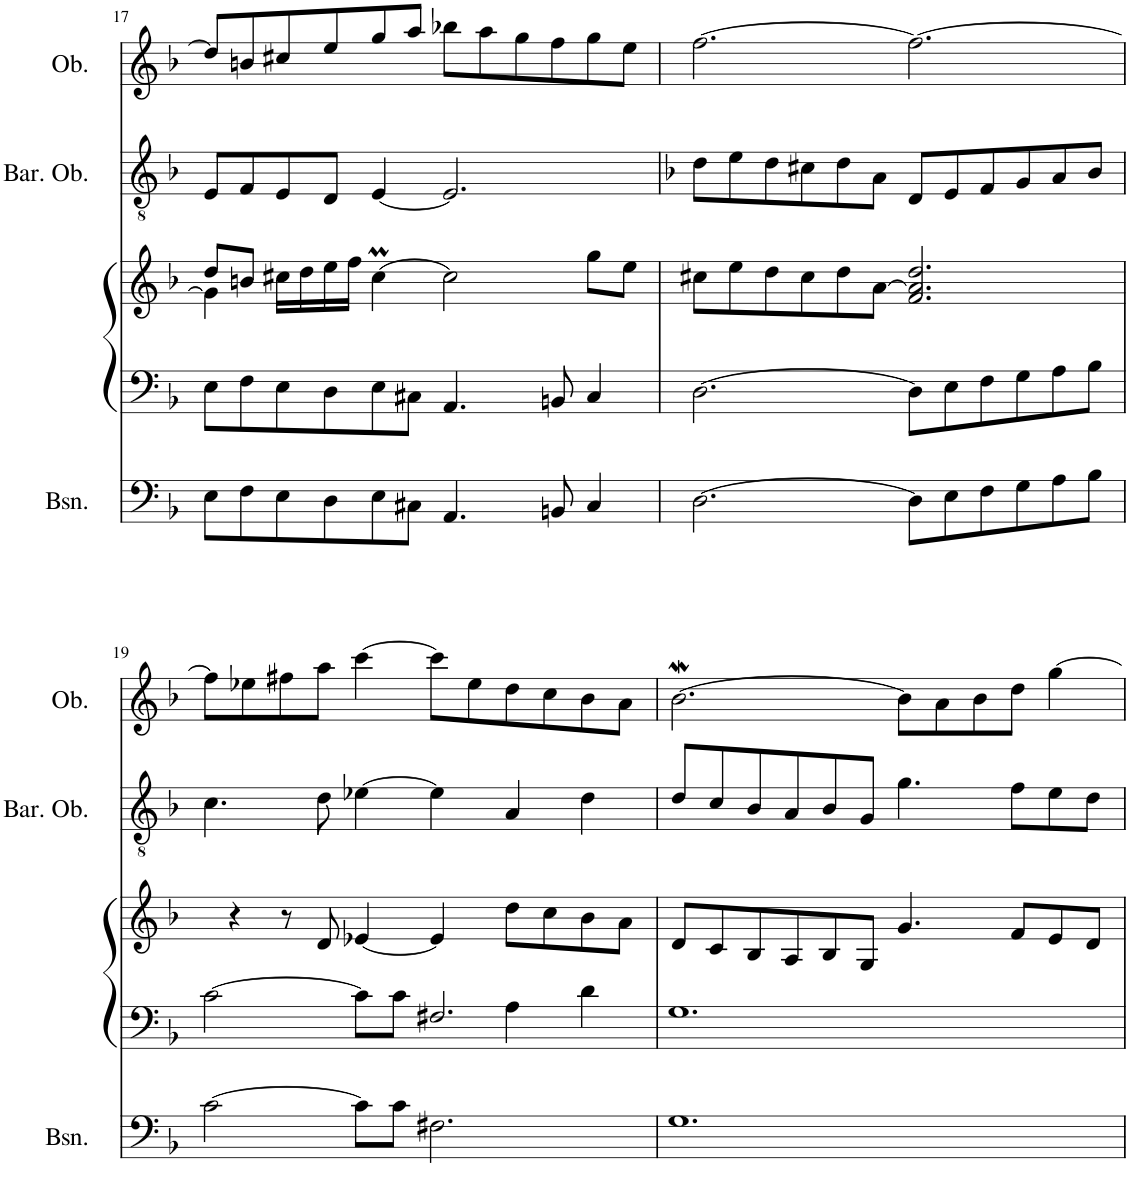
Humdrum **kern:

**kern	**kern	**kern	**kern	**kern	**kern
*part5	*part4	*part4	*part3	*part2	*part1
*staff6	*staff5	*staff4	*staff3	*staff2	*staff1
*I"Bassoon	*I"Piano	*	*I"Violoncello	*I"Baritone Oboe	*I"Oboe
*I'Bsn.	*I'Pno	*	*I'Vc.	*I'Bar. Ob.	*I'Ob.
!!LO:PB:g=z
*clefF4	*clefF4	*clefG2	*clefF4	*clefGv2	*clefG2
*k[b-]	*k[b-]	*k[b-]	*k[b-]	*k[b-]	*k[b-]
*M6/4	*M6/4	*M6/4	*M6/4	*M6/4	*M6/4
=17	=17	=17	=17	=17	=17
*	*	*^	*	*	*
8E\L	8E\L	8dd/L	4g\]	8E\L	8E/L	8dd/L]
8F\	8F\	8bn/J	.	8F\	8F/	8bn/
8E\	8E\	16cc#X\LL	1ryy	8E\	8E/	8cc#X/
.	.	16dd\	.	.	.	.
8D\	8D\	16ee\	.	8D\	8D/J	8ee/
.	.	16ff\JJ	.	.	.	.
8E\	8E\	[4cc#m\	.	8E\	[4E/	8gg/
8C#X\J	8C#X\J	.	.	8C#X\J	.	8aa/J
4.AA/	4.AA/	2cc#\]	.	4.AA	2.E/]	8bb-X\L
.	.	.	.	.	.	8aa\
.	.	.	.	.	.	8gg\
8BBn/	8BBn/	.	.	8BBn	.	8ff\
4C#/	4C#/	8gg\L	4ryy	4C#	.	8gg\
.	.	8ee\J	.	.	.	8ee\J
*	*	*v	*v	*	*	*
=18	=18	=18	=18	=18	=18
*	*	*	*k[b-]	*k[b-]	*
[2.D\	[2.D\	8cc#X\L	[2.D	8d\L	[2.ff\
.	.	8ee\	.	8e\	.
.	.	8dd\	.	8d\	.
.	.	8cc#\	.	8c#X\	.
.	.	8dd\	.	8d\	.
.	.	[>8a\J	.	8A\J	.
8D\L]	8D\L]	2.f/ 2.a/] 2.dd/	8D\L]	8D/L	2.ff\_
8E\	8E\	.	8E\	8E/	.
8F\	8F\	.	8F\	8F/	.
8G\	8G\	.	8G\	8G/	.
8A\	8A\	.	8A\	8A/	.
8B-\J	8B-\J	.	8B-\J	8B-/J	.
!!LO:LB:g=z
=19	=19	=19	=19	=19	=19
*	*^	*	*	*	*
[2c\	[2c\	1ryy	4r	[2c	4.c\	8ff\L]
.	.	.	.	.	.	8ee-X\
.	.	.	8r	.	.	8ff#X\
.	.	.	8d/	.	8d\	8aa\J
8c\L]	8c\L]	.	[4e-X/	8c\L]	[4e-X\	[4ccc\
8c\J	8c\J	.	.	8c\J	.	.
2.F#X\	2.F#X/	.	4e-/]	2.F#X	4e-\]	8ccc\L]
.	.	.	.	.	.	8ee-\
.	.	4A\	8dd\L	.	4A/	8dd\
.	.	.	8cc\	.	.	8cc\
.	.	4d\	8b-\	.	4d\	8b-\
.	.	.	8a\J	.	.	8a\J
*	*v	*v	*	*	*	*
=20	=20	=20	=20	=20	=20
1.G	1.G	8d/L	1.G	8d/L	[2.b-w\
.	.	8c/	.	8c/	.
.	.	8B-/	.	8B-/	.
.	.	8A/	.	8A/	.
.	.	8B-/	.	8B-/	.
.	.	8G/J	.	8G/J	.
.	.	4.g/	.	4.g\	8b-\L]
.	.	.	.	.	8a\
.	.	.	.	.	8b-\
.	.	8f/L	.	8f\L	8dd\J
.	.	8e/	.	8e\	[4gg\
.	.	8d/J	.	8d\J	.
=	=	=	=	=	=
*-	*-	*-	*-	*-	*-
